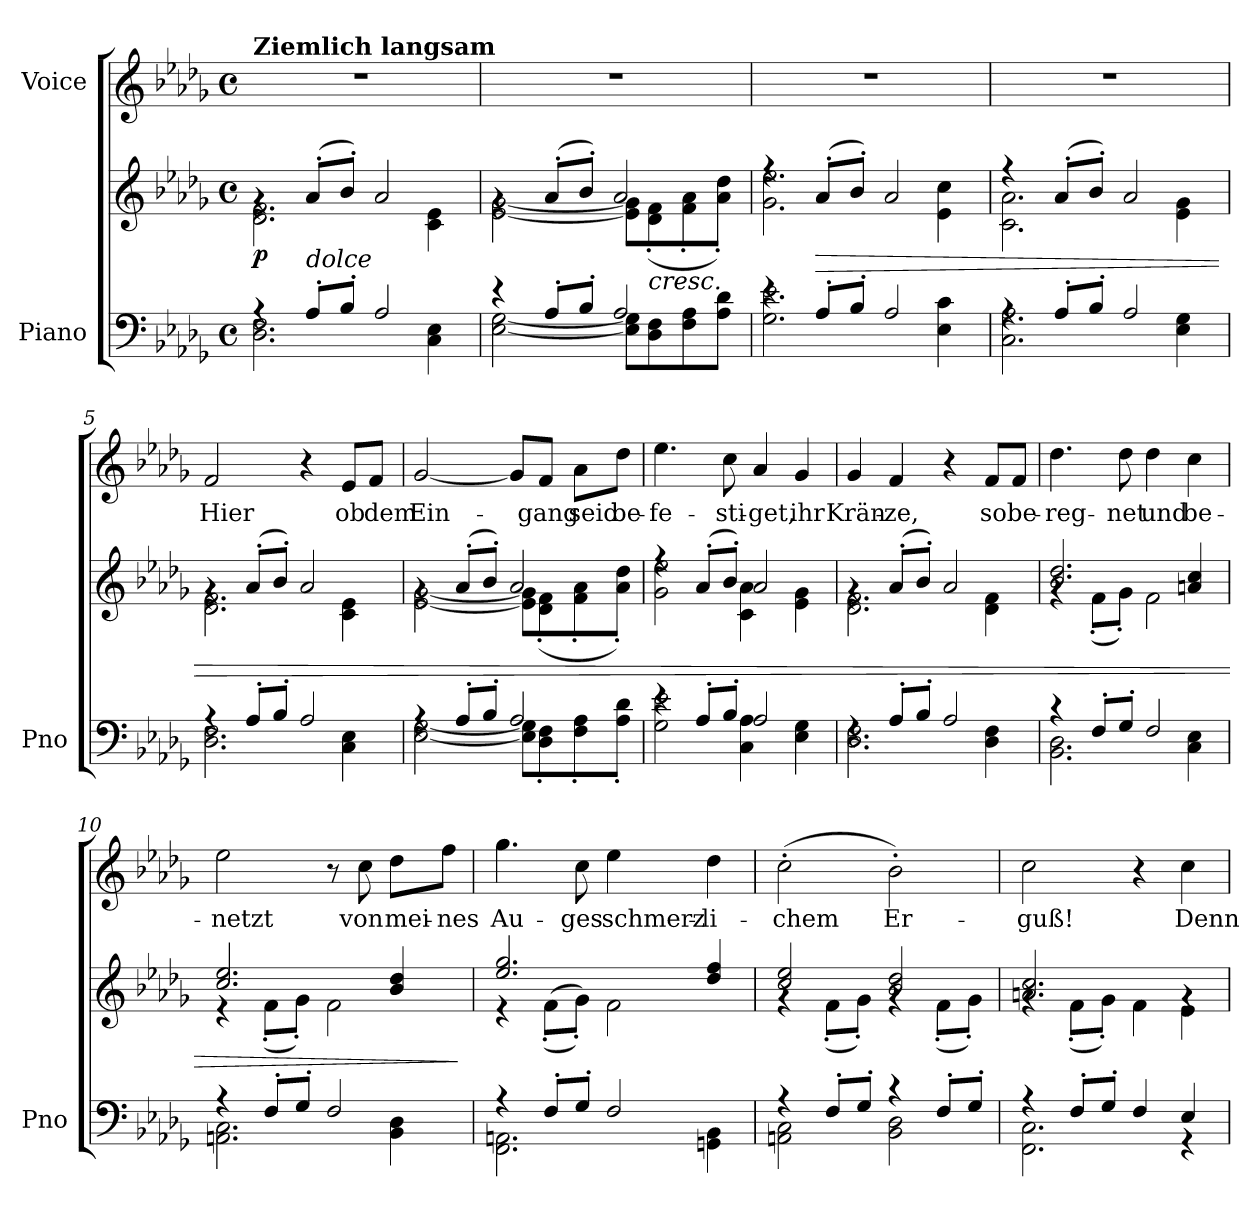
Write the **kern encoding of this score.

**kern	**kern	**dynam	**kern	**text
*part2	*part2	*part2	*part1	*part1
*staff3	*staff2	*staff2/3	*staff1	*staff1
*I"Piano	*	*	*I"Voice	*
*I'Pno	*	*	*	*
*clefF4	*clefG2	*	*clefG2	*
*k[b-e-a-d-g-]	*k[b-e-a-d-g-]	*	*k[b-e-a-d-g-]	*
*M4/4	*M4/4	*	*M4/4	*
*met(c)	*met(c)	*	*met(c)	*
=1	=1	=1	=1	=1
*^	*^	*	*	*
!	!	!	!	!	!LO:TX:a:B:t=Ziemlich langsam	!
!	!	!	!	!LO:DY:b	!	!
4rA	2.D-\ 2.F\	4rg	2.d-\ 2.f\	p	1r	.
!LO:TX:a:i:t=dolce	!	!	!	!	!	!
8A-'/L	.	(8a-'/L	.	.	.	.
8B-'/J	.	8b-'/J)	.	.	.	.
2A-/	.	2a-/	.	.	.	.
.	4C\ 4E-\	.	4c\ 4e-\	.	.	.
=2	=2	=2	=2	=2	=2	=2
4re	[2E-\ [2G-\	4rg	[2e-\ [2g-\	.	1r	.
8A-'/L	.	(8a-'/L	.	.	.	.
8B-'/J	.	8b-'/J)	.	.	.	.
2A-/	8E-\] 8G-\]L	2a-/	8e-\] 8g-\]L	.	.	.
!	!	!	!	!LO:HP:b	!	!
.	8D-\ 8F\	.	(>8d-\' 8f\'	<	.	.
.	8F\ 8A-\	.	8f\' 8a-\'	.	.	.
.	8A-\ 8d-\J	.	8a-\' 8dd-\'J)	.	.	.
=3	=3	=3	=3	=3	=3	=3
4re	2.G-\ 2.e-\	4rff	2.g-\ 2.ee-\	.	1r	.
!	!	!	!	!LO:HP:b	!	!
8A-'/L	.	(8a-'/L	.	>	.	.
8B-'/J	.	8b-'/J)	.	.	.	.
2A-/	.	2a-/	.	.	.	.
.	4E-\ 4c\	.	4e-\ 4cc\	[	.	.
=4	=4	=4	=4	=4	=4	=4
4rA	2.C\ 2.A-\	4r	2.c\ 2.a-\	.	1r	.
8A-'/L	.	(8a-'/L	.	.	.	.
8B-'/J	.	8b-'/J)	.	.	.	.
2A-/	.	2a-/	.	.	.	.
.	4E-\ 4G-\	.	4e-\ 4g-\	.	.	.
!!LO:LB:g=z
=5	=5	=5	=5	=5	=5	=5
!	!	!	!	!	!	!LO:LY:b
4rA	2.D-\ 2.F\	4rg	2.d-\ 2.f\	.	2f/	Hier
8A-'/L	.	(8a-'/L	.	.	.	.
8B-'/J	.	8b-'/J)	.	.	.	.
2A-/	.	2a-/	.	.	4r	.
!	!	!	!	!	!	!LO:LY:b
.	4C\ 4E-\	.	4c\ 4e-\	.	8e-/L	ob
!	!	!	!	!	!	!LO:LY:b
.	.	.	.	.	8f/J	dem
=6	=6	=6	=6	=6	=6	=6
!	!	!	!	!	!	!LO:LY:b
4rA	[2E-\ [2G-\	4rg	[2e-\ [2g-\	.	[2g-/	Ein-
8A-'/L	.	(8a-'/L	.	.	.	.
8B-'/J	.	8b-'/J)	.	.	.	.
2A-/	8E-\] 8G-\]L	2a-/	8e-\] 8g-\]L	.	8g-/L]	.
!	!	!	!	!	!	!LO:LY:b
.	8D-\' 8F\'	.	(>8d-\' 8f\'	.	8f/J	-gang
!	!	!	!	!	!	!LO:LY:b
.	8F\' 8A-\'	.	8f\' 8a-\'	.	8a-\L	seid
!	!	!	!	!	!	!LO:LY:b
.	8A-\' 8d-\'J	.	8a-\' 8dd-\'J)	.	8dd-\J	be-
=7	=7	=7	=7	=7	=7	=7
!	!	!	!	!	!	!LO:LY:b
4re	2G-\ 2e-\	4rff	2g-\ 2ee-\	.	4.ee-\	-fe-
8A-'/L	.	(8a-'/L	.	.	.	.
!	!	!	!	!	!	!LO:LY:b
8B-'/J	.	8b-'/J)	.	.	8cc\	-sti-
!	!	!	!	!	!	!LO:LY:b
2A-/	4C\ 4A-\	2a-/	4c\ 4a-\	.	4a-/	-get,
!	!	!	!	!	!	!LO:LY:b
.	4E-\ 4G-\	.	4e-\ 4g-\	.	4g-/	ihr
=8	=8	=8	=8	=8	=8	=8
!	!	!	!	!	!	!LO:LY:b
4rF	2.D-\ 2.F\	4rg	2.d-\ 2.f\	.	4g-/	Krän-
!	!	!	!	!	!	!LO:LY:b
8A-'/L	.	(8a-'/L	.	.	4f/	-ze,
8B-'/J	.	8b-'/J)	.	.	.	.
2A-/	.	2a-/	.	.	4r	.
!	!	!	!	!	!	!LO:LY:b
.	4D-\ 4F\	.	4d-\ 4f\	.	8f/L	so
!	!	!	!	!	!	!LO:LY:b
.	.	.	.	.	8f/J	be-
!!LO:LB:g=z
=9	=9	=9	=9	=9	=9	=9
!	!	!	!	!	!	!LO:LY:b
4r	2.BB-\ 2.D-\	2.b-/ 2.dd-/	4rg	.	4.dd-\	-reg-
8F'/L	.	.	(>8f'\L	.	.	.
!	!	!	!	!	!	!LO:LY:b
8G-'/J	.	.	8g-'\J)	.	8dd-\	-net
!	!	!	!	!	!	!LO:LY:b
2F/	.	.	2f\	.	4dd-\	und
!	!	!	!	!	!	!LO:LY:b
.	4C\ 4E-\	4an/ 4cc/	.	.	4cc\	be-
=10	=10	=10	=10	=10	=10	=10
!	!	!	!	!	!	!LO:LY:b
4r	2.AAn\ 2.C\	2.cc/ 2.ee-/	4r	.	2ee-\	-netzt
8F'/L	.	.	(>8f'\L	.	.	.
8G-'/J	.	.	8g-'\J)	.	.	.
2F/	.	.	2f\	.	8r	.
!	!	!	!	!	!	!LO:LY:b
.	.	.	.	.	8cc\	von
!	!	!	!	!	!	!LO:LY:b
.	4BB-\ 4D-\	4b-/ 4dd-/	.	.	8dd-\L	mei-
!	!	!	!	!	!	!LO:LY:b
.	.	.	.	.	8ff\J	-nes
*v	*v	*	*	*	*	*
*	*v	*v	*	*	*
.	.	]	.	.
=11	=11	=11	=11	=11
*^	*^	*	*	*
!	!	!	!	!	!	!LO:LY:b
4r	2.FF\ 2.AAn\	2.ee-/ 2.gg-/	4r	.	4.gg-\	Au-
8F'/L	.	.	(>(>8f'\L	.	.	.
!	!	!	!	!	!	!LO:LY:b
8G-'/J	.	.	8g-'\J))	.	8cc\	-ges
!	!	!	!	!	!	!LO:LY:b
2F/	.	.	2f\	.	4ee-\	schmerz-
!	!	!	!	!	!	!LO:LY:b
.	4GGn\ 4BB-\	4dd-/ 4ff/	.	.	4dd-\	-li-
=12	=12	=12	=12	=12	=12	=12
!	!	!	!	!	!	!LO:LY:b
4r	2AAn\ 2C\	2cc/ 2ee-/	4rg	.	(2cc'\	-chem
8F'/L	.	.	(>8f'\L	.	.	.
8G-'/J	.	.	8g-'\J)	.	.	.
!	!	!	!	!	!	!LO:LY:b
4r	2BB-\ 2D-\	2b-/ 2dd-/	4rg	.	2b-'\)	Er-
8F'/L	.	.	(>8f'\L	.	.	.
8G-'/J	.	.	8g-'\J)	.	.	.
=13	=13	=13	=13	=13	=13	=13
!	!	!	!	!	!	!LO:LY:b
4r	2.FF\ 2.C\	2.an/ 2.cc/	4rg	.	2cc\	-guß!
8F'/L	.	.	(>8f'\L	.	.	.
8G-'/J	.	.	8g-'\J)	.	.	.
4F/	.	.	4f\	.	4r	.
!	!	!	!	!	!	!LO:LY:b
4E-/	4r	4rg	4e-\	.	4cc\	Denn
*v	*v	*	*	*	*	*
*	*v	*v	*	*	*
=	=	=	=	=
*-	*-	*-	*-	*-
